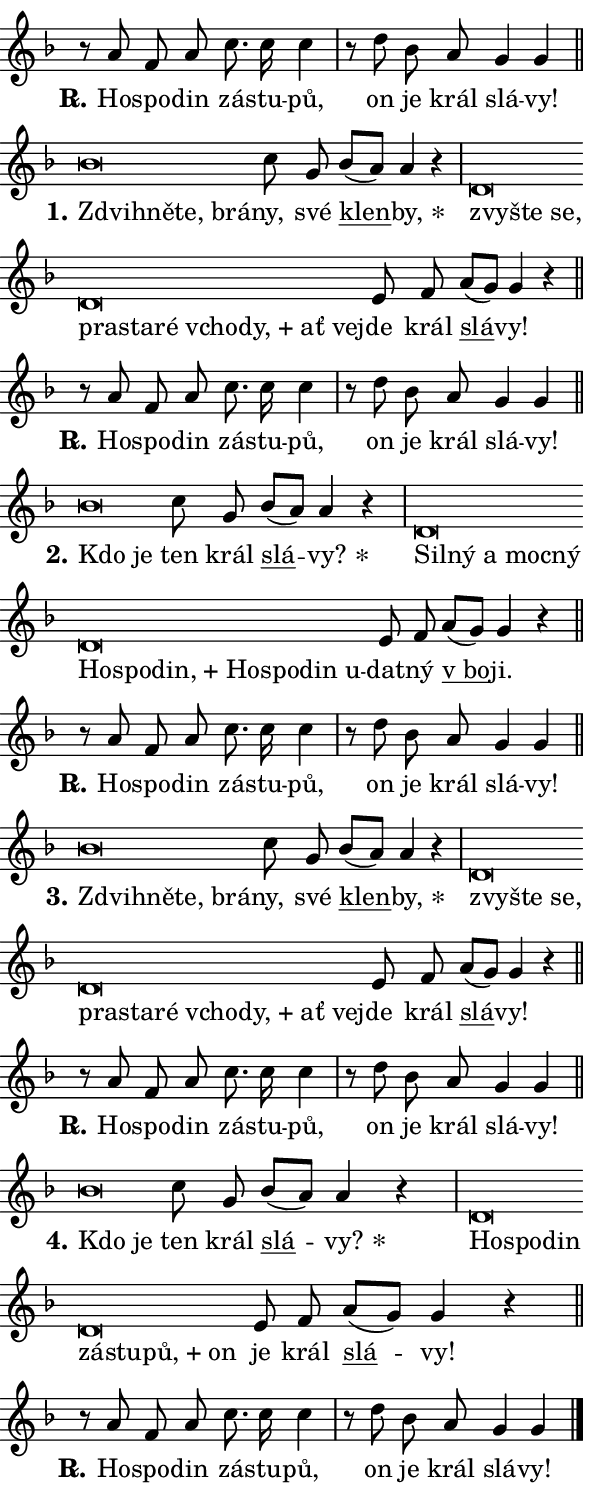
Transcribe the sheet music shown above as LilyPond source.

\version "2.24.0"
\header { tagline = "" }
\paper {
  indent = 0\cm
  top-margin = 0\cm
  right-margin = 0.13\cm % to fit lyric hyphens
  bottom-margin = 0\cm
  left-margin = 0\cm
  paper-width = 10\cm
  page-breaking = #ly:one-page-breaking
  system-system-spacing.basic-distance = #11
  score-system-spacing.basic-distance = #11
  ragged-last = ##f
}


%% Author: Thomas Morley
%% https://lists.gnu.org/archive/html/lilypond-user/2020-05/msg00002.html
#(define (line-position grob)
"Returns position of @var[grob} in current system:
   @code{'start}, if at first time-step
   @code{'end}, if at last time-step
   @code{'middle} otherwise
"
  (let* ((col (ly:item-get-column grob))
         (ln (ly:grob-object col 'left-neighbor))
         (rn (ly:grob-object col 'right-neighbor))
         (col-to-check-left (if (ly:grob? ln) ln col))
         (col-to-check-right (if (ly:grob? rn) rn col))
         (break-dir-left
           (and
             (ly:grob-property col-to-check-left 'non-musical #f)
             (ly:item-break-dir col-to-check-left)))
         (break-dir-right
           (and
             (ly:grob-property col-to-check-right 'non-musical #f)
             (ly:item-break-dir col-to-check-right))))
        (cond ((eqv? 1 break-dir-left) 'start)
              ((eqv? -1 break-dir-right) 'end)
              (else 'middle))))

#(define (tranparent-at-line-position vctor)
  (lambda (grob)
  "Relying on @code{line-position} select the relevant enry from @var{vctor}.
Used to determine transparency,"
    (case (line-position grob)
      ((end) (not (vector-ref vctor 0)))
      ((middle) (not (vector-ref vctor 1)))
      ((start) (not (vector-ref vctor 2))))))

noteHeadBreakVisibility =
#(define-music-function (break-visibility)(vector?)
"Makes @code{NoteHead}s transparent relying on @var{break-visibility}"
#{
  \override NoteHead.transparent =
    #(tranparent-at-line-position break-visibility)
#})

#(define delete-ledgers-for-transparent-note-heads
  (lambda (grob)
    "Reads whether a @code{NoteHead} is transparent.
If so this @code{NoteHead} is removed from @code{'note-heads} from
@var{grob}, which is supposed to be @code{LedgerLineSpanner}.
As a result ledgers are not printed for this @code{NoteHead}"
    (let* ((nhds-array (ly:grob-object grob 'note-heads))
           (nhds-list
             (if (ly:grob-array? nhds-array)
                 (ly:grob-array->list nhds-array)
                 '()))
           ;; Relies on the transparent-property being done before
           ;; Staff.LedgerLineSpanner.after-line-breaking is executed.
           ;; This is fragile ...
           (to-keep
             (remove
               (lambda (nhd)
                 (ly:grob-property nhd 'transparent #f))
               nhds-list)))
      ;; TODO find a better method to iterate over grob-arrays, similiar
      ;; to filter/remove etc for lists
      ;; For now rebuilt from scratch
      (set! (ly:grob-object grob 'note-heads)  '())
      (for-each
        (lambda (nhd)
          (ly:pointer-group-interface::add-grob grob 'note-heads nhd))
        to-keep))))

squashNotes = {
  \override NoteHead.X-extent = #'(-0.2 . 0.2)
  \override NoteHead.Y-extent = #'(-0.75 . 0)
  \override NoteHead.stencil =
    #(lambda (grob)
       (let ((pos (ly:grob-property grob 'staff-position)))
         (begin
           (if (< pos -7) (display "ERROR: Lower brevis then expected\n") (display ""))
           (if (<= pos -6) ly:text-interface::print ly:note-head::print))))
}
unSquashNotes = {
  \revert NoteHead.X-extent
  \revert NoteHead.Y-extent
  \revert NoteHead.stencil
}

hideNotes = \noteHeadBreakVisibility #begin-of-line-visible
unHideNotes = \noteHeadBreakVisibility #all-visible

% work-around for resetting accidentals
% https://lilypond.org/doc/v2.23/Documentation/notation/displaying-rhythms#unmetered-music
cadenzaMeasure = {
  \cadenzaOff
  \partial 1024 s1024
  \cadenzaOn
}

#(define-markup-command (accent layout props text) (markup?)
  "Underline accented syllable"
  (interpret-markup layout props
    #{\markup \override #'(offset . 4.3) \underline { #text }#}))

responsum = \markup \concat {
  "R" \hspace #-1.05 \path #0.1 #'((moveto 0 0.07) (lineto 0.9 0.8)) \hspace #0.05 "."
}

spaceSize = #0.6828661417322834 % exact space size for TeX Gyre Schola

\layout {
  \context {
    \Staff
    \remove "Time_signature_engraver"
    \override LedgerLineSpanner.after-line-breaking = #delete-ledgers-for-transparent-note-heads
  }
  \context {
    \Lyrics {
      \override LyricSpace.minimum-distance = \spaceSize
      \override LyricText.font-name = #"TeX Gyre Schola"
      \override LyricText.font-size = 1
      \override StanzaNumber.font-name = #"TeX Gyre Schola Bold"
      \override StanzaNumber.font-size = 1
    }
  }
  \context {
    \Score 
    \override NoteHead.text =
      #(lambda (grob) 
        (let ((pos (ly:grob-property grob 'staff-position)))
          #{\markup {
            \combine
              \halign #-0.55 \raise #(if (= pos -6) 0 0.5) \override #'(thickness . 2) \draw-line #'(3.2 . 0)
              \musicglyph "noteheads.sM1"
          }#}))
  }
}

% magnetic-lyrics.ily
%
%   written by
%     Jean Abou Samra <jean@abou-samra.fr>
%     Werner Lemberg <wl@gnu.org>
%
%   adapted by
%     Jiri Hon <jiri.hon@gmail.com>
%
% Version 2022-Apr-15

% https://www.mail-archive.com/lilypond-user@gnu.org/msg149350.html

#(define (Left_hyphen_pointer_engraver context)
   "Collect syllable-hyphen-syllable occurrences in lyrics and store
them in properties.  This engraver only looks to the left.  For
example, if the lyrics input is @code{foo -- bar}, it does the
following.

@itemize @bullet
@item
Set the @code{text} property of the @code{LyricHyphen} grob between
@q{foo} and @q{bar} to @code{foo}.

@item
Set the @code{left-hyphen} property of the @code{LyricText} grob with
text @q{foo} to the @code{LyricHyphen} grob between @q{foo} and
@q{bar}.
@end itemize

Use this auxiliary engraver in combination with the
@code{lyric-@/text::@/apply-@/magnetic-@/offset!} hook."
   (let ((hyphen #f)
         (text #f))
     (make-engraver
      (acknowledgers
       ((lyric-syllable-interface engraver grob source-engraver)
        (set! text grob)))
      (end-acknowledgers
       ((lyric-hyphen-interface engraver grob source-engraver)
        ;(when (not (grob::has-interface grob 'lyric-space-interface))
          (set! hyphen grob)));)
      ((stop-translation-timestep engraver)
       (when (and text hyphen)
         (ly:grob-set-object! text 'left-hyphen hyphen))
       (set! text #f)
       (set! hyphen #f)))))

#(define (lyric-text::apply-magnetic-offset! grob)
   "If the space between two syllables is less than the value in
property @code{LyricText@/.details@/.squash-threshold}, move the right
syllable to the left so that it gets concatenated with the left
syllable.

Use this function as a hook for
@code{LyricText@/.after-@/line-@/breaking} if the
@code{Left_@/hyphen_@/pointer_@/engraver} is active."
   (let ((hyphen (ly:grob-object grob 'left-hyphen #f)))
     (when hyphen
       (let ((left-text (ly:spanner-bound hyphen LEFT)))
         (when (grob::has-interface left-text 'lyric-syllable-interface)
           (let* ((common (ly:grob-common-refpoint grob left-text X))
                  (this-x-ext (ly:grob-extent grob common X))
                  (left-x-ext
                   (begin
                     ;; Trigger magnetism for left-text.
                     (ly:grob-property left-text 'after-line-breaking)
                     (ly:grob-extent left-text common X)))
                  ;; `delta` is the gap width between two syllables.
                  (delta (- (interval-start this-x-ext)
                            (interval-end left-x-ext)))
                  (details (ly:grob-property grob 'details))
                  (threshold (assoc-get 'squash-threshold details 0.2)))
             (when (< delta threshold)
               (let* (;; We have to manipulate the input text so that
                      ;; ligatures crossing syllable boundaries are not
                      ;; disabled.  For languages based on the Latin
                      ;; script this is essentially a beautification.
                      ;; However, for non-Western scripts it can be a
                      ;; necessity.
                      (lt (ly:grob-property left-text 'text))
                      (rt (ly:grob-property grob 'text))
                      (is-space (grob::has-interface hyphen 'lyric-space-interface))
                      (space (if is-space " " ""))
                      (extra-delta (if is-space spaceSize 0))
                      ;; Append new syllable.
                      (ltrt-space (if (and (string? lt) (string? rt))
                                (string-append lt space rt)
                                (make-concat-markup (list lt space rt))))
                      ;; Right-align `ltrt` to the right side.
                      (ltrt-space-markup (grob-interpret-markup
                               grob
                               (make-translate-markup
                                (cons (interval-length this-x-ext) 0)
                                (make-right-align-markup ltrt-space)))))
                 (begin
                   ;; Don't print `left-text`.
                   (ly:grob-set-property! left-text 'stencil #f)
                   ;; Set text and stencil (which holds all collected
                   ;; syllables so far) and shift it to the left.
                   (ly:grob-set-property! grob 'text ltrt-space)
                   (ly:grob-set-property! grob 'stencil ltrt-space-markup)
                   (ly:grob-translate-axis! grob (- (- delta extra-delta)) X))))))))))


#(define (lyric-hyphen::displace-bounds-first grob)
   ;; Make very sure this callback isn't triggered too early.
   (let ((left (ly:spanner-bound grob LEFT))
         (right (ly:spanner-bound grob RIGHT)))
     (ly:grob-property left 'after-line-breaking)
     (ly:grob-property right 'after-line-breaking)
     (ly:lyric-hyphen::print grob)))

squashThreshold = #0.4

\layout {
  \context {
    \Lyrics
    \consists #Left_hyphen_pointer_engraver
    \override LyricText.after-line-breaking =
      #lyric-text::apply-magnetic-offset!
    \override LyricHyphen.stencil = #lyric-hyphen::displace-bounds-first
    \override LyricText.details.squash-threshold = \squashThreshold
    \override LyricHyphen.minimum-distance = 0
    \override LyricHyphen.minimum-length = \squashThreshold
  }
}

squashText = \override LyricText.details.squash-threshold = 9999
unSquashText = \override LyricText.details.squash-threshold = \squashThreshold

leftText = \override LyricText.self-alignment-X = #LEFT
unLeftText = \revert LyricText.self-alignment-X

starOffset = #(lambda (grob) 
                (let ((x_offset (ly:self-alignment-interface::aligned-on-x-parent grob)))
                  (if (= x_offset 0) 0 (+ x_offset 1.2))))

star = #(define-music-function (syllable)(string?)
"Append star separator at the end of a syllable"
#{
  \once \override LyricText.X-offset = #starOffset
  \lyricmode { \markup {
    #syllable
    \override #'((font-name . "TeX Gyre Schola Bold")) \hspace #0.2 \lower #0.65 \larger "*"
  } }
#})

starAccent = #(define-music-function (syllable)(string?)
"Append star separator at the end of a syllable and make accent"
#{
  \once \override LyricText.X-offset = #starOffset
  \lyricmode { \markup {
    \accent #syllable
    \override #'((font-name . "TeX Gyre Schola Bold")) \hspace #0.2 \lower #0.65 \larger "*"
  } }
#})

breath = #(define-music-function (syllable)(string?)
"Append breathing indicator at the end of a syllable"
#{
  \lyricmode { \markup { #syllable "+" } }
#})

optionalBreath = #(define-music-function (syllable)(string?)
"Append optional breathing indicator at the end of a syllable"
#{
  \lyricmode { \markup { #syllable "(+)" } }
#})


\score {
    <<
        \new Voice = "melody" { \cadenzaOn \key f \major \relative { r8 a' f a c8. c16 c4 \cadenzaMeasure \bar "|" r8 d bes a g4 g \cadenzaMeasure \bar "||" \break } }
        \new Lyrics \lyricsto "melody" { \lyricmode { \set stanza = \responsum
Ho -- spo -- din zá -- stu -- pů, on je král slá -- vy! } }
    >>
    \layout {}
}

\score {
    <<
        \new Voice = "melody" { \cadenzaOn \key f \major \relative { \squashNotes bes'\breve*1/16 \hideNotes \breve*1/16 \bar "" \breve*1/16 \breve*1/16 \bar "" \unHideNotes \unSquashNotes c8 g \bar "" bes[( a)] a4 r \cadenzaMeasure \bar "|" \squashNotes d,\breve*1/16 \hideNotes \breve*1/16 \bar "" \breve*1/16 \bar "" \breve*1/16 \bar "" \breve*1/16 \bar "" \breve*1/16 \bar "" \breve*1/16 \bar "" \breve*1/16 \bar "" \breve*1/16 \breve*1/16 \bar "" \unHideNotes \unSquashNotes e8 f \bar "" a[( g)] g4 r \cadenzaMeasure \bar "||" \break } }
        \new Lyrics \lyricsto "melody" { \lyricmode { \set stanza = "1."
\leftText Zdvih -- \squashText ně -- te, brá -- \unLeftText \unSquashText ny, své \markup \accent klen -- \star by, \leftText zvy -- \squashText šte se, pra -- sta -- ré vcho -- \breath "dy," ať ve -- \unLeftText \unSquashText jde král \markup \accent slá -- vy! } }
    >>
    \layout {}
}

\score {
    <<
        \new Voice = "melody" { \cadenzaOn \key f \major \relative { r8 a' f a c8. c16 c4 \cadenzaMeasure \bar "|" r8 d bes a g4 g \cadenzaMeasure \bar "||" \break } }
        \new Lyrics \lyricsto "melody" { \lyricmode { \set stanza = \responsum
Ho -- spo -- din zá -- stu -- pů, on je král slá -- vy! } }
    >>
    \layout {}
}

\score {
    <<
        \new Voice = "melody" { \cadenzaOn \key f \major \relative { \squashNotes bes'\breve*1/16 \hideNotes \breve*1/16 \bar "" \unHideNotes \unSquashNotes c8 g \bar "" bes[( a)] a4 r \cadenzaMeasure \bar "|" \squashNotes d,\breve*1/16 \hideNotes \breve*1/16 \bar "" \breve*1/16 \bar "" \breve*1/16 \bar "" \breve*1/16 \bar "" \breve*1/16 \bar "" \breve*1/16 \bar "" \breve*1/16 \bar "" \breve*1/16 \bar "" \breve*1/16 \bar "" \breve*1/16 \breve*1/16 \bar "" \unHideNotes \unSquashNotes e8 f \bar "" a[( g)] g4 r \cadenzaMeasure \bar "||" \break } }
        \new Lyrics \lyricsto "melody" { \lyricmode { \set stanza = "2."
\leftText Kdo \squashText je \unLeftText \unSquashText ten král \markup \accent slá -- \star vy? \leftText Sil -- \squashText ný a moc -- ný Ho -- spo -- \breath "din," Ho -- spo -- din u -- \unLeftText \unSquashText dat -- ný \markup \accent "v bo" -- ji. } }
    >>
    \layout {}
}

\score {
    <<
        \new Voice = "melody" { \cadenzaOn \key f \major \relative { r8 a' f a c8. c16 c4 \cadenzaMeasure \bar "|" r8 d bes a g4 g \cadenzaMeasure \bar "||" \break } }
        \new Lyrics \lyricsto "melody" { \lyricmode { \set stanza = \responsum
Ho -- spo -- din zá -- stu -- pů, on je král slá -- vy! } }
    >>
    \layout {}
}

\score {
    <<
        \new Voice = "melody" { \cadenzaOn \key f \major \relative { \squashNotes bes'\breve*1/16 \hideNotes \breve*1/16 \bar "" \breve*1/16 \breve*1/16 \bar "" \unHideNotes \unSquashNotes c8 g \bar "" bes[( a)] a4 r \cadenzaMeasure \bar "|" \squashNotes d,\breve*1/16 \hideNotes \breve*1/16 \bar "" \breve*1/16 \bar "" \breve*1/16 \bar "" \breve*1/16 \bar "" \breve*1/16 \bar "" \breve*1/16 \bar "" \breve*1/16 \bar "" \breve*1/16 \breve*1/16 \bar "" \unHideNotes \unSquashNotes e8 f \bar "" a[( g)] g4 r \cadenzaMeasure \bar "||" \break } }
        \new Lyrics \lyricsto "melody" { \lyricmode { \set stanza = "3."
\leftText Zdvih -- \squashText ně -- te, brá -- \unLeftText \unSquashText ny, své \markup \accent klen -- \star by, \leftText zvy -- \squashText šte se, pra -- sta -- ré vcho -- \breath "dy," ať ve -- \unLeftText \unSquashText jde král \markup \accent slá -- vy! } }
    >>
    \layout {}
}

\score {
    <<
        \new Voice = "melody" { \cadenzaOn \key f \major \relative { r8 a' f a c8. c16 c4 \cadenzaMeasure \bar "|" r8 d bes a g4 g \cadenzaMeasure \bar "||" \break } }
        \new Lyrics \lyricsto "melody" { \lyricmode { \set stanza = \responsum
Ho -- spo -- din zá -- stu -- pů, on je král slá -- vy! } }
    >>
    \layout {}
}

\score {
    <<
        \new Voice = "melody" { \cadenzaOn \key f \major \relative { \squashNotes bes'\breve*1/16 \hideNotes \breve*1/16 \bar "" \unHideNotes \unSquashNotes c8 g \bar "" bes[( a)] a4 r \cadenzaMeasure \bar "|" \squashNotes d,\breve*1/16 \hideNotes \breve*1/16 \bar "" \breve*1/16 \bar "" \breve*1/16 \bar "" \breve*1/16 \bar "" \breve*1/16 \breve*1/16 \bar "" \unHideNotes \unSquashNotes e8 f \bar "" a[( g)] g4 r \cadenzaMeasure \bar "||" \break } }
        \new Lyrics \lyricsto "melody" { \lyricmode { \set stanza = "4."
\leftText Kdo \squashText je \unLeftText \unSquashText ten král \markup \accent slá -- \star vy? \leftText Ho -- \squashText spo -- din zá -- stu -- \breath "pů," on \unLeftText \unSquashText je král \markup \accent slá -- vy! } }
    >>
    \layout {}
}

\score {
    <<
        \new Voice = "melody" { \cadenzaOn \key f \major \relative { r8 a' f a c8. c16 c4 \cadenzaMeasure \bar "|" r8 d bes a g4 g \cadenzaMeasure \bar "||" \break } \bar "|." }
        \new Lyrics \lyricsto "melody" { \lyricmode { \set stanza = \responsum
Ho -- spo -- din zá -- stu -- pů, on je král slá -- vy! } }
    >>
    \layout {}
}
